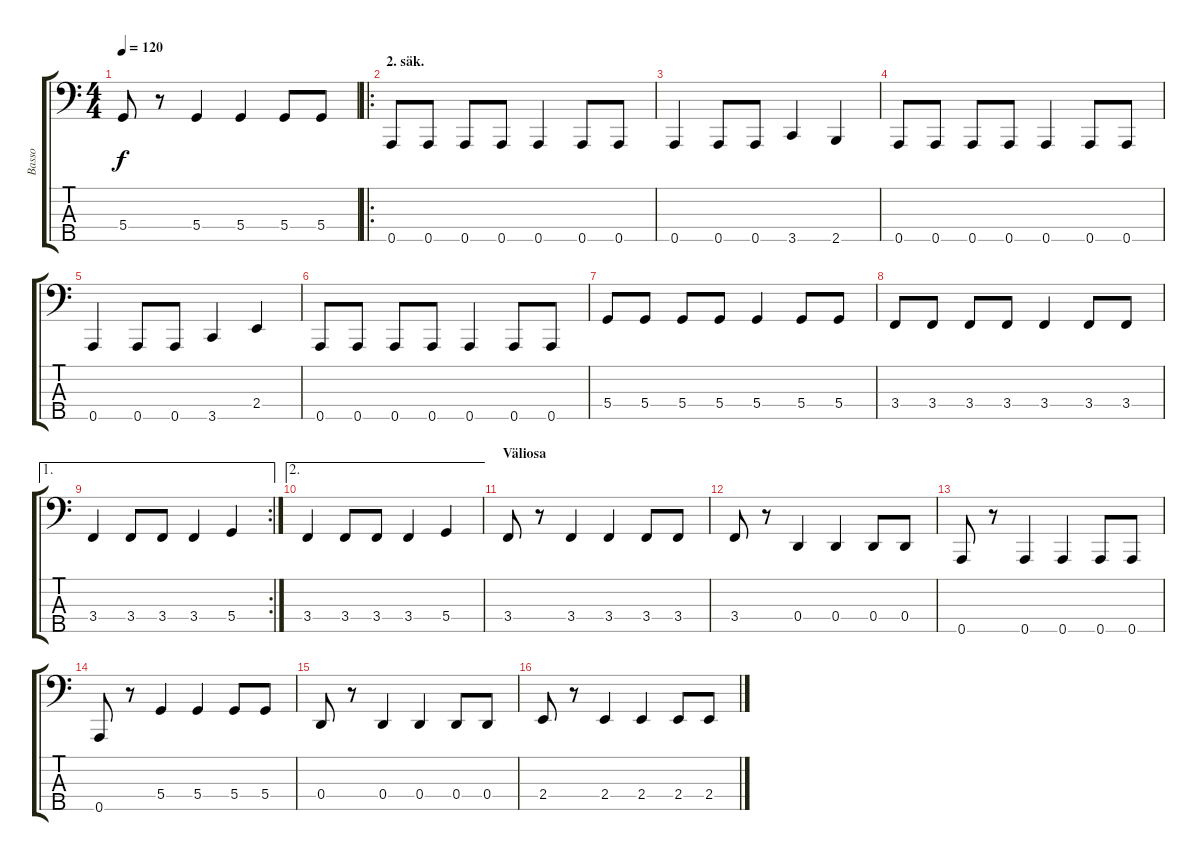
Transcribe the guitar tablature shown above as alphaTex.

\track ("Basso" "Basso") {instrument electricbassfinger}
\staff {score tabs}
\tuning (G2 D2 A1 D1 A0) {hide}
\ts (4 4)
\tempo 120
\clef f4
\ks c
5.4.8{dy f} r.8 5.4.4 5.4.4 5.4.8 5.4.8 |
\ro
\section ("" "2. säk.")
0.5.8 0.5.8 0.5.8 0.5.8 0.5.4 0.5.8 0.5.8 |
0.5.4 0.5.8 0.5.8 3.5.4 2.5.4 |
0.5.8 0.5.8 0.5.8 0.5.8 0.5.4 0.5.8 0.5.8 |
0.5.4 0.5.8 0.5.8 3.5.4 2.4.4 |
0.5.8 0.5.8 0.5.8 0.5.8 0.5.4 0.5.8 0.5.8 |
5.4.8 5.4.8 5.4.8 5.4.8 5.4.4 5.4.8 5.4.8 |
3.4.8 3.4.8 3.4.8 3.4.8 3.4.4 3.4.8 3.4.8 |
\ae 1
\rc 2
3.4.4 3.4.8 3.4.8 3.4.4 5.4.4 |
\ae 2
3.4.4 3.4.8 3.4.8 3.4.4 5.4.4 |
\section ("" "Väliosa")
3.4.8 r.8 3.4.4 3.4.4 3.4.8 3.4.8 |
3.4.8 r.8 0.4.4 0.4.4 0.4.8 0.4.8 |
0.5.8 r.8 0.5.4 0.5.4 0.5.8 0.5.8 |
0.5.8 r.8 5.4.4 5.4.4 5.4.8 5.4.8 |
0.4.8 r.8 0.4.4 0.4.4 0.4.8 0.4.8 |
2.4.8 r.8 2.4.4 2.4.4 2.4.8 2.4.8
